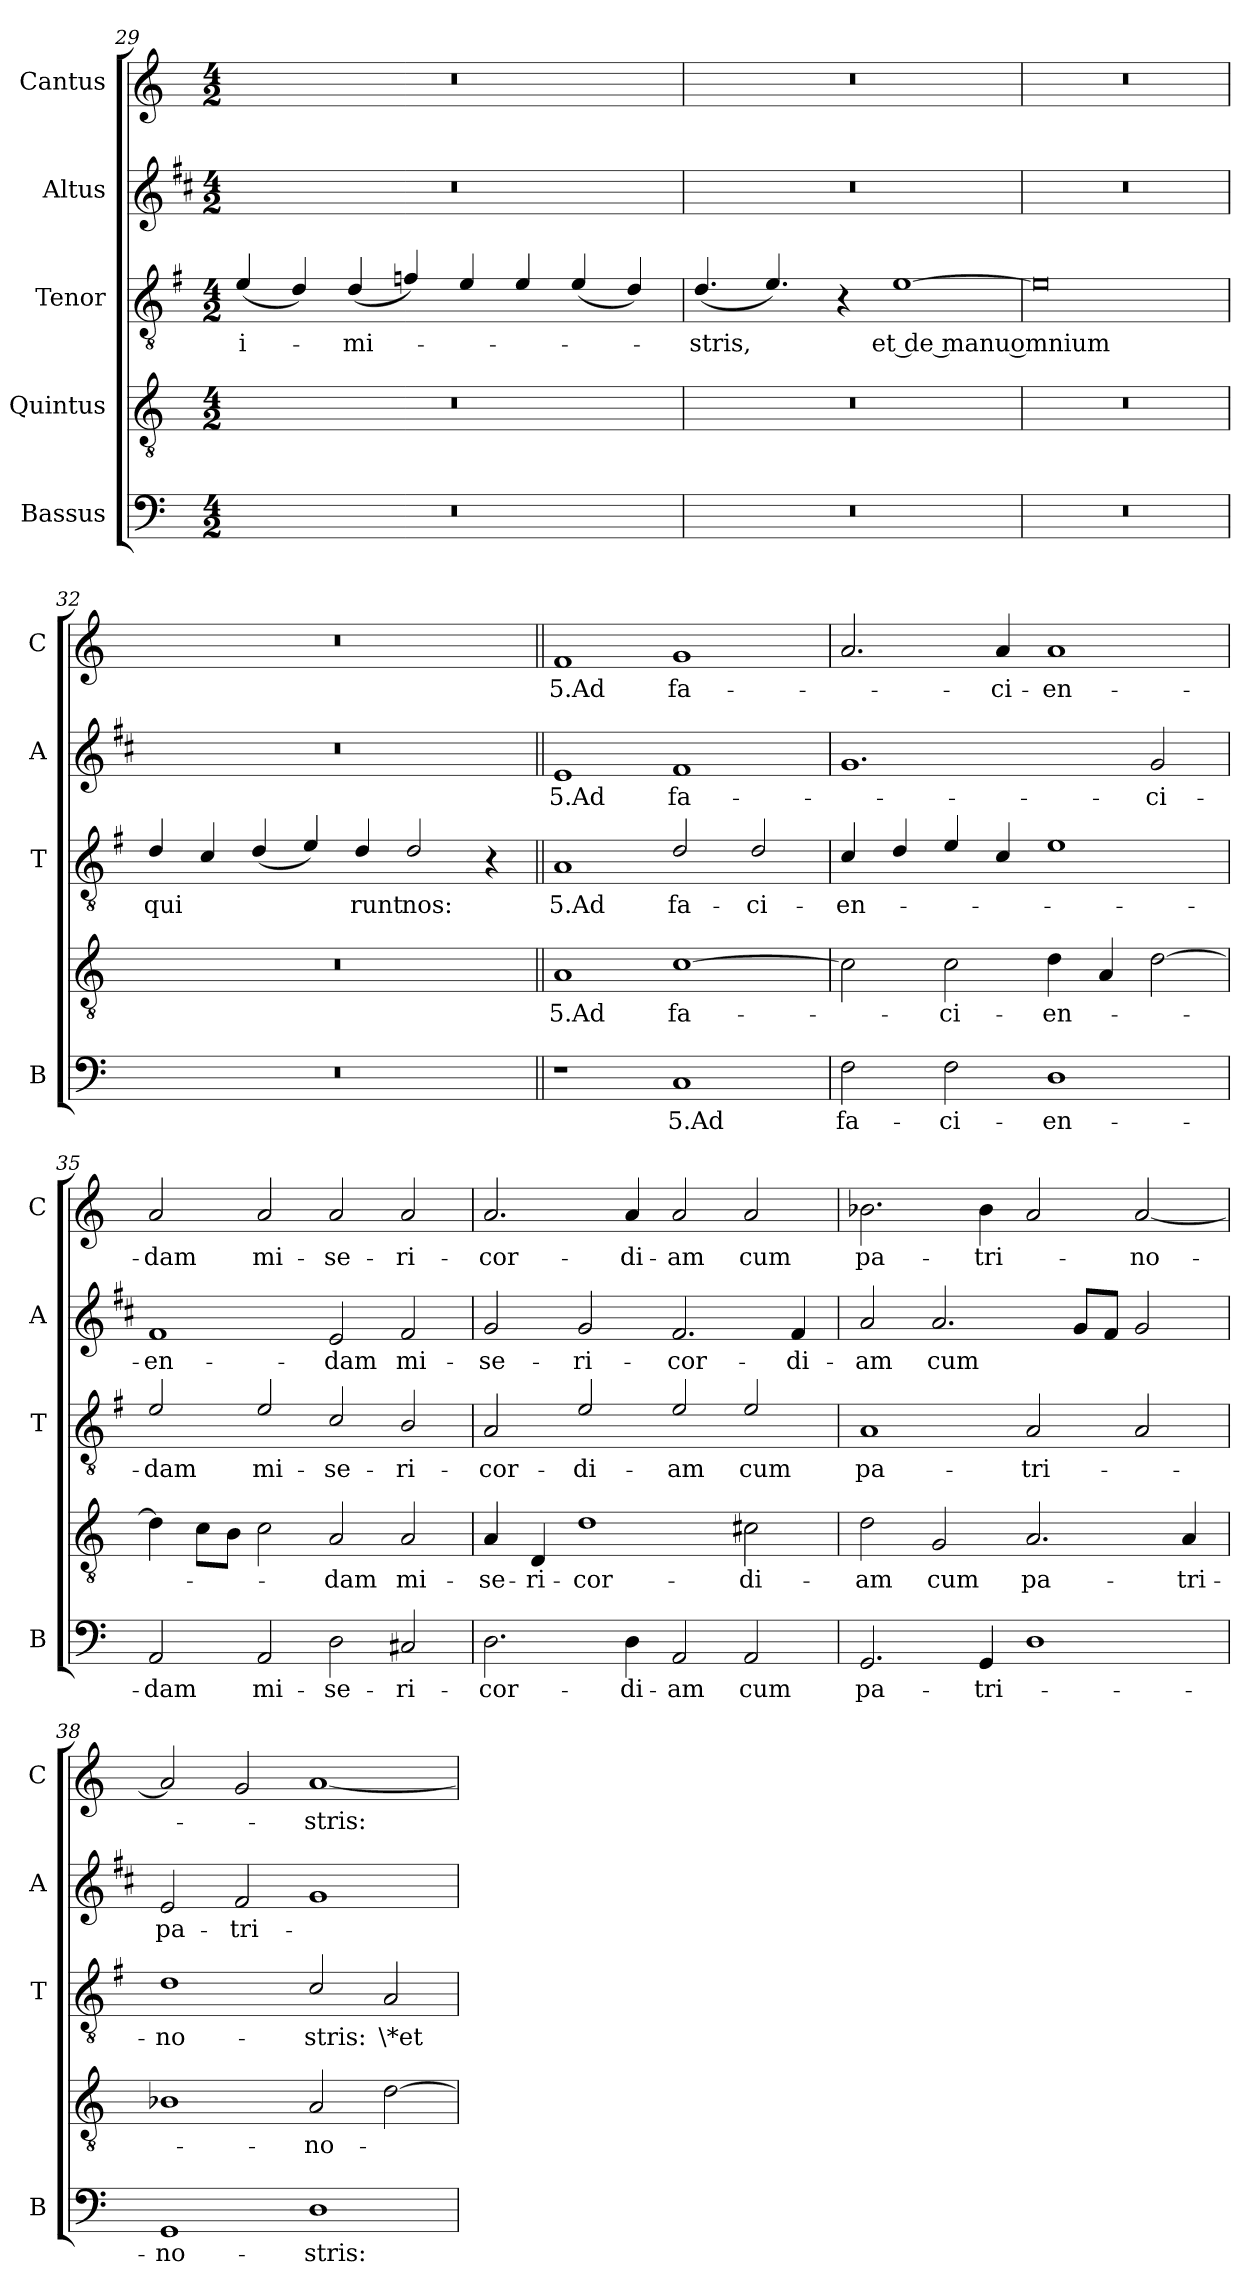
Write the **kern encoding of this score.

**kern	**text	**kern	**text	**kern	**text	**kern	**text	**kern	**text
*part5	*part5	*part4	*part4	*part3	*part3	*part2	*part2	*part1	*part1
*staff5	*staff5	*staff4	*staff4	*staff3	*staff3	*staff2	*staff2	*staff1	*staff1
*I"Bassus	*	*I"Quintus	*	*I"Tenor	*	*I"Altus	*	*I"Cantus	*
*I'B	*	*	*	*I'T	*	*I'A	*	*I'C	*
*clefF4	*	*clefGv2	*	*clefGv2	*	*clefG2	*	*clefG2	*
*	*	*	*	*ITrd4c7	*	*ITrd1c2	*	*	*
*k[]	*	*k[]	*	*k[]	*	*k[]	*	*k[]	*
*C:	*	*C:	*	*C:	*	*C:	*	*C:	*
*M4/2	*	*M4/2	*	*M4/2	*	*M4/2	*	*M4/2	*
=29	=29	=29	=29	=29	=29	=29	=29	=29	=29
!	!	!	!	!	!LO:LY:b	!	!	!	!
0r	.	0r	.	(>4A/	-i-	0r	.	0r	.
.	.	.	.	4G/)	.	.	.	.	.
!	!	!	!	!	!LO:LY:b	!	!	!	!
.	.	.	.	(>4G/	-mi-	.	.	.	.
.	.	.	.	4B-X/)	.	.	.	.	.
.	.	.	.	4A/	.	.	.	.	.
!	!	!	!	!LO:N:head=solid	!	!	!	!	!
.	.	.	.	4A/	.	.	.	.	.
.	.	.	.	(>4A/	.	.	.	.	.
.	.	.	.	4G/)	.	.	.	.	.
=30	=30	=30	=30	=30	=30	=30	=30	=30	=30
!	!	!	!	!	!LO:LY:b	!	!	!	!
0r	.	0r	.	(>4.G/	-stris,	0r	.	0r	.
.	.	.	.	4.A/)	.	.	.	.	.
.	.	.	.	4r	.	.	.	.	.
!	!	!	!	!	!LO:LY:b	!	!	!	!
.	.	.	.	[1A	et de manu omnium	.	.	.	.
=31	=31	=31	=31	=31	=31	=31	=31	=31	=31
0r	.	0r	.	0A]	.	0r	.	0r	.
=32	=32	=32	=32	=32	=32	=32	=32	=32	=32
!	!	!	!	!	!LO:LY:b	!	!	!	!
0r	.	0r	.	4G/	qui	0r	.	0r	.
.	.	.	.	4F/	.	.	.	.	.
.	.	.	.	(>4G/	.	.	.	.	.
.	.	.	.	4A/)	.	.	.	.	.
!	!	!	!	!LO:N:head=solid	!LO:LY:b	!	!	!	!
.	.	.	.	4G/	runt	.	.	.	.
!	!	!	!	!	!LO:LY:b	!	!	!	!
.	.	.	.	2G/	nos:	.	.	.	.
.	.	.	.	4r	.	.	.	.	.
!!LO:LB:g=z
=33||	=33||	=33||	=33||	=33||	=33||	=33||	=33||	=33||	=33||
!	!	!	!LO:LY:b	!	!LO:LY:b	!	!LO:LY:b	!	!LO:LY:b
1r	.	1A	5.Ad	1D	5.Ad	1d	5.Ad	1f	5.Ad
!	!LO:LY:b	!	!LO:LY:b	!	!LO:LY:b	!	!LO:LY:b	!	!LO:LY:b
1C	5.Ad	[1c	fa-	2G/	fa-	1e	fa-	1g	fa-
!	!	!	!	!	!LO:LY:b	!	!	!	!
.	.	.	.	2G/	-ci-	.	.	.	.
=34	=34	=34	=34	=34	=34	=34	=34	=34	=34
!	!LO:LY:b	!	!	!	!LO:LY:b	!	!	!	!
2F\	fa-	2c\]	.	4F/	-en-	1.f	.	2.a/	.
.	.	.	.	4G/	.	.	.	.	.
!	!LO:LY:b	!	!LO:LY:b	!	!	!	!	!	!
2F\	-ci-	2c\	-ci-	4A/	.	.	.	.	.
!	!	!	!	!	!	!	!	!	!LO:LY:b
.	.	.	.	4F/	.	.	.	4a/	-ci-
!	!LO:LY:b	!	!LO:LY:b	!	!	!	!	!	!LO:LY:b
1D	-en-	4d\	-en-	1A	.	.	.	1a	-en-
.	.	4A/	.	.	.	.	.	.	.
!	!	!	!	!	!	!	!LO:LY:b	!	!
.	.	[2d\	.	.	.	2f/	-ci-	.	.
=35	=35	=35	=35	=35	=35	=35	=35	=35	=35
!	!LO:LY:b	!	!	!	!LO:LY:b	!	!LO:LY:b	!	!LO:LY:b
2AA/	-dam	4d\]	.	2A/	-dam	1e	-en-	2a/	-dam
.	.	8c\L	.	.	.	.	.	.	.
.	.	8B\J	.	.	.	.	.	.	.
!	!LO:LY:b	!	!	!	!LO:LY:b	!	!	!	!LO:LY:b
2AA/	mi-	2c\	.	2A/	mi-	.	.	2a/	mi-
!	!LO:LY:b	!	!LO:LY:b	!	!LO:LY:b	!	!LO:LY:b	!	!LO:LY:b
2D\	-se-	2A/	-dam	2F/	-se-	2d/	-dam	2a/	-se-
!	!LO:LY:b	!	!LO:LY:b	!	!LO:LY:b	!	!LO:LY:b	!	!LO:LY:b
2C#X/	-ri-	2A/	mi-	2E/	-ri-	2e/	mi-	2a/	-ri-
=36	=36	=36	=36	=36	=36	=36	=36	=36	=36
!	!LO:LY:b	!	!LO:LY:b	!	!LO:LY:b	!	!LO:LY:b	!	!LO:LY:b
2.D\	-cor-	4A/	-se-	2D/	-cor-	2f/	-se-	2.a/	-cor-
!	!	!	!LO:LY:b	!	!	!	!	!	!
.	.	4D/	-ri-	.	.	.	.	.	.
!	!	!	!LO:LY:b	!	!LO:LY:b	!	!LO:LY:b	!	!
.	.	1d	-cor-	2A/	-di-	2f/	-ri-	.	.
!	!LO:LY:b	!	!	!	!	!	!	!	!LO:LY:b
4D\	-di-	.	.	.	.	.	.	4a/	-di-
!	!LO:LY:b	!	!	!	!LO:LY:b	!	!LO:LY:b	!	!LO:LY:b
2AA/	-am	.	.	2A/	-am	2.e/	-cor-	2a/	-am
!	!LO:LY:b	!	!LO:LY:b	!	!LO:LY:b	!	!	!	!LO:LY:b
2AA/	cum	2c#X\	-di-	2A/	cum	.	.	2a/	cum
!	!	!	!	!	!	!	!LO:LY:b	!	!
.	.	.	.	.	.	4e/	-di-	.	.
!!LO:PB:g=z
=37	=37	=37	=37	=37	=37	=37	=37	=37	=37
!	!LO:LY:b	!	!LO:LY:b	!	!LO:LY:b	!	!LO:LY:b	!	!LO:LY:b
2.GG/	pa-	2d\	-am	1D	pa-	2g/	-am	2.b-X\	pa-
!	!	!	!LO:LY:b	!	!	!	!LO:LY:b	!	!
.	.	2G/	cum	.	.	2.g/	cum	.	.
!	!LO:LY:b	!	!	!	!	!	!	!	!LO:LY:b
4GG/	-tri-	.	.	.	.	.	.	4b-\	-tri-
!	!	!	!LO:LY:b	!	!LO:LY:b	!	!	!	!
1D	.	2.A/	pa-	2D/	-tri-	.	.	2a/	.
.	.	.	.	.	.	8f/L	.	.	.
.	.	.	.	.	.	8e/J	.	.	.
!	!	!	!	!	!	!	!	!	!LO:LY:b
.	.	.	.	2D/	.	2f/	.	[2a/	-no-
!	!	!	!LO:LY:b	!	!	!	!	!	!
.	.	4A/	-tri-	.	.	.	.	.	.
=38	=38	=38	=38	=38	=38	=38	=38	=38	=38
!	!LO:LY:b	!	!	!	!LO:LY:b	!	!LO:LY:b	!	!
1GG	-no-	1B-X	.	1G	-no-	2d/	pa-	2a/]	.
!	!	!	!	!	!	!	!LO:LY:b	!	!
.	.	.	.	.	.	2e/	-tri-	2g/	.
!	!LO:LY:b	!	!LO:LY:b	!	!LO:LY:b	!	!	!	!LO:LY:b
1D	-stris:	2A/	-no-	2F/	-stris:	1f	.	[1a	-stris:
!	!	!	!	!	!LO:LY:b	!	!	!	!
.	.	[2d\	.	2D/	\*et	.	.	.	.
=	=	=	=	=	=	=	=	=	=
*-	*-	*-	*-	*-	*-	*-	*-	*-	*-
